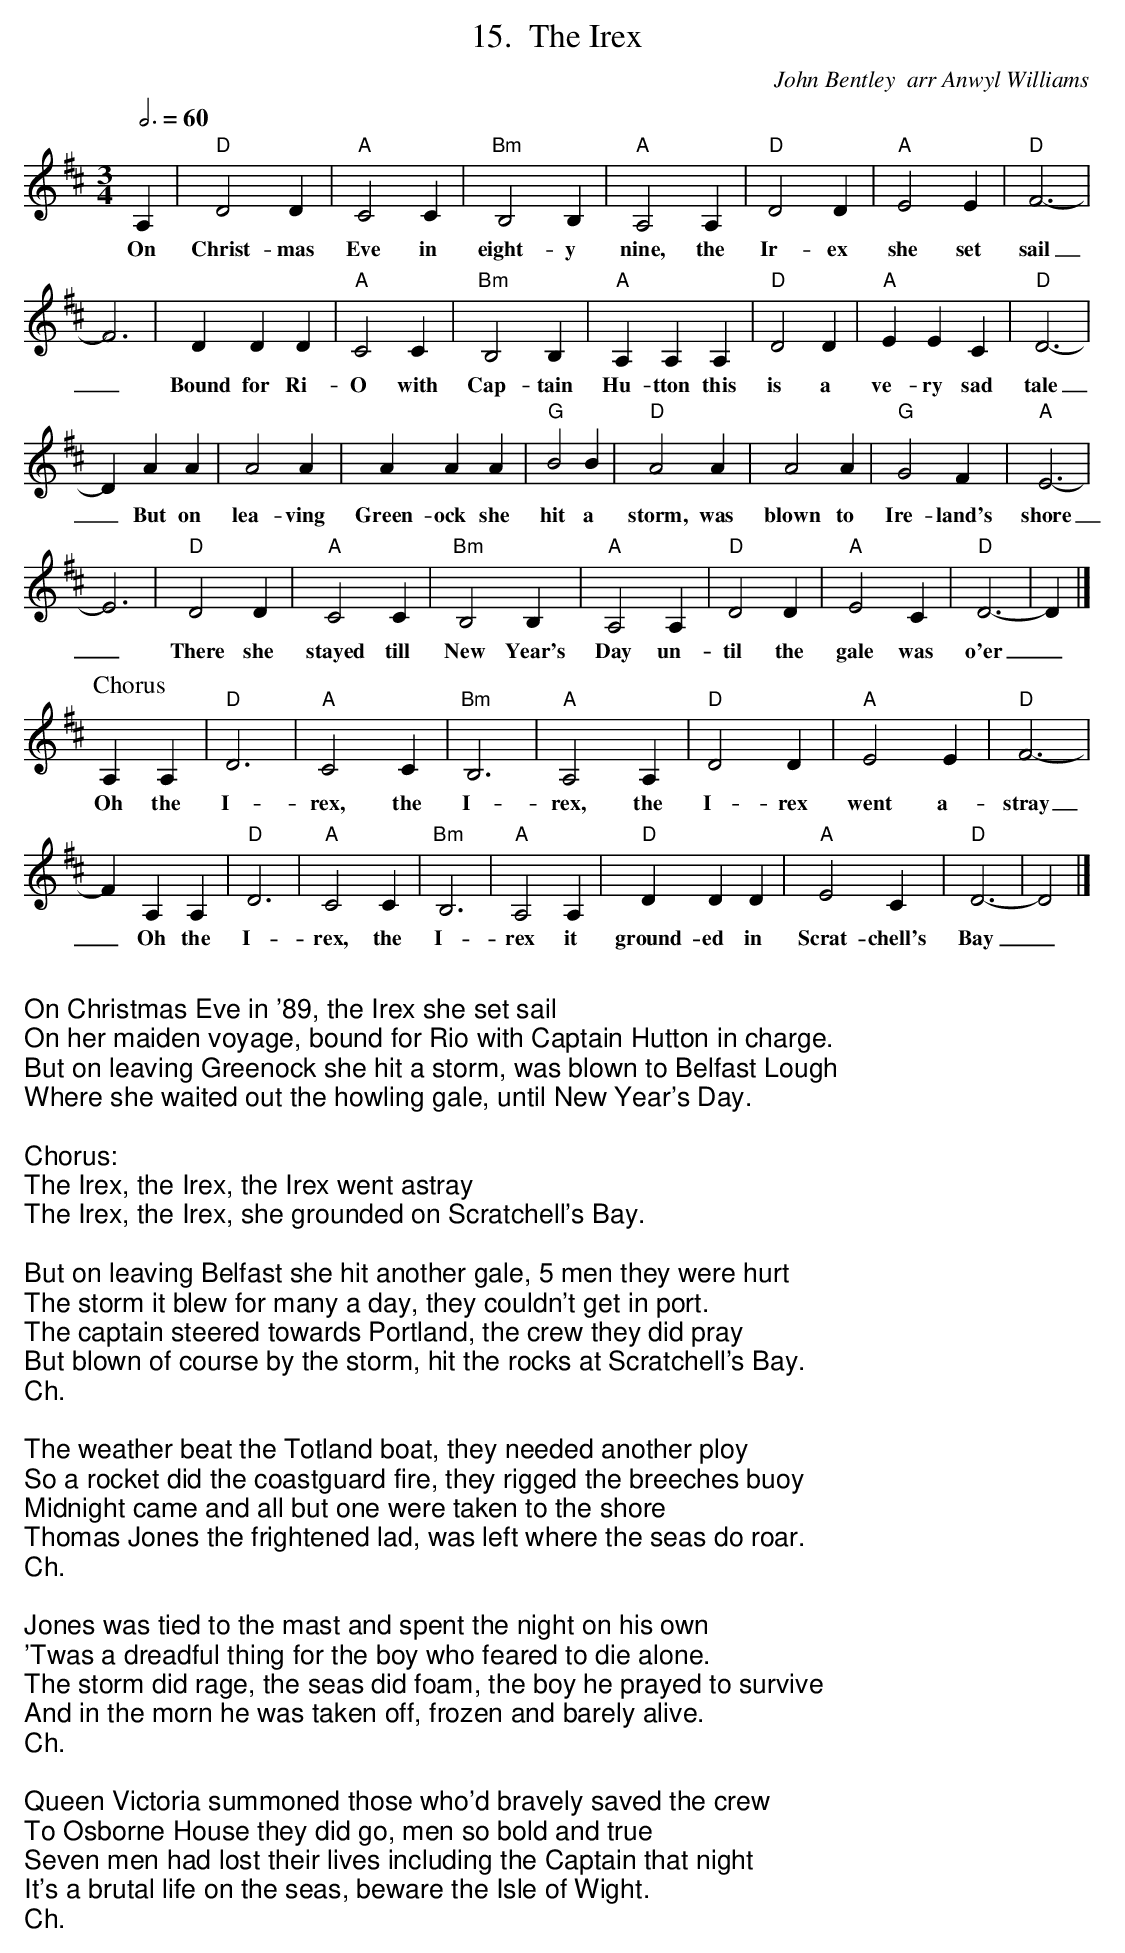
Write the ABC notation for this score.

X:1
T:The Irex
C:John Bentley  arr Anwyl Williams
M:3/4
L:1/4
Q:3/4=60
K:D
A,|"D"D2D|"A"C2C|"Bm"B,2B,|"A"A,2A,|"D"D2D|"A"E2E|"D"F3-|
w:On Christ-mas Eve in eight-y nine, the Ir-ex she set sail_
F3|DDD|"A"C2C|"Bm"B,2B,|"A"A,A,A, | "D"D2D|"A"EEC|"D"D3-|
w:_Bound for Ri-O with Cap-tain Hu-tton this is a ve-ry sad tale
DAA|A2A|AAA|"G"B2B|"D"A2A|A2A|"G"G2F|"A"E3-|
w:_But on lea-ving Green-ock she hit a storm, was blown to Ire-land's shore_
E3|"D"D2D|"A"C2C|"Bm"B,2B,|"A"A,2A, |"D"D2 D|"A"E2C|"D"D3-|D|]
w:_There she stayed till New Year's Day un-til the gale was o'er_
P:Chorus
A,A,|"D"D3|"A"C2C|"Bm"B,3|"A"A,2A,|"D"D2D|"A"E2E|"D"F3-|
w:Oh the I-rex, the I-rex, the I-rex went a-stray
FA,A,|"D"D3|"A"C2C|"Bm"B,3|"A"A,2A,|"D"DDD|"A"E2C|"D"D3-|D2|]
w:_Oh the I-rex, the I-rex it ground-ed in Scrat-chell's Bay_
%%newpage
W: On Christmas Eve in '89, the Irex she set sail
W: On her maiden voyage, bound for Rio with Captain Hutton in charge.
W:  But on leaving Greenock she hit a storm, was blown to Belfast Lough
W: Where she waited out the howling gale, until New Year's Day.
W:
W: Chorus:
W: The Irex, the Irex, the Irex went astray
W: The Irex, the Irex, she grounded on Scratchell's Bay.
W:
W: But on leaving Belfast she hit another gale, 5 men they were hurt
W: The storm it blew for many a day, they couldn't get in port.
W: The captain steered towards Portland, the crew they did pray
W: But blown of course by the storm, hit the rocks at Scratchell's Bay.
W: Ch.
W:
W: The weather beat the Totland boat, they needed another ploy
W: So a rocket did the coastguard fire, they rigged the breeches buoy
W: Midnight came and all but one were taken to the shore
W: Thomas Jones the frightened lad, was left where the seas do roar.
W: Ch.
W:
W: Jones was tied to the mast and spent the night on his own
W: 'Twas a dreadful thing for the boy who feared to die alone.
W: The storm did rage, the seas did foam, the boy he prayed to survive
W: And in the morn he was taken off, frozen and barely alive.
W: Ch.
W:
W: Queen Victoria summoned those who'd bravely saved the crew
W: To Osborne House they did go, men so bold and true
W: Seven men had lost their lives including the Captain that night
W: It's a brutal life on the seas, beware the Isle of Wight.
W: Ch.
W:
